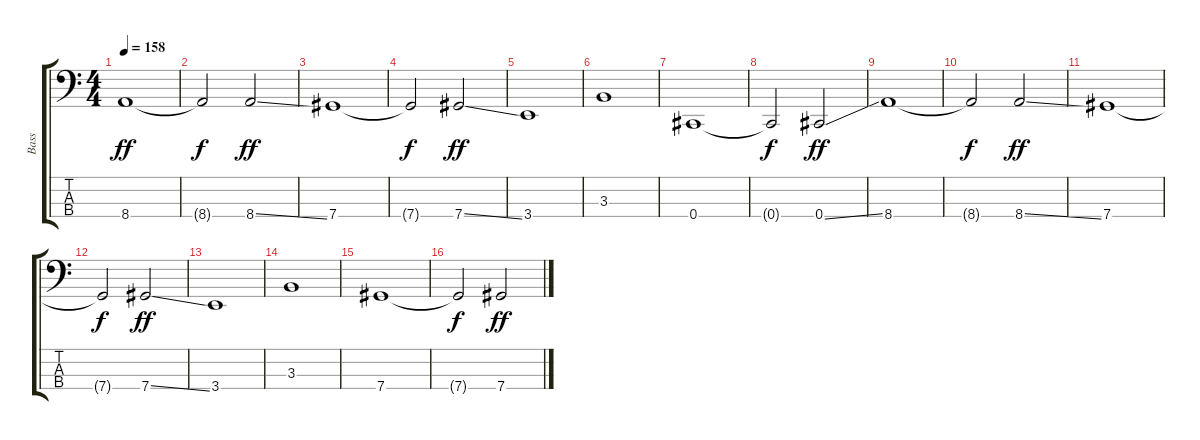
\track ("Bass" "Bass") {instrument contrabass}
\staff {score tabs}
\tuning (Gb2 Db2 Ab1 Db1) {hide}
\ts (4 4)
\tempo 158
\clef f4
\ks c
8.4.1{dy ff} |
8.4{t}.2{dy f} 8.4{ss}.2{dy ff} |
7.4.1 |
7.4{t}.2{dy f} 7.4{ss}.2{dy ff} |
3.4.1 |
3.3.1 |
0.4.1 |
0.4{t}.2{dy f} 0.4{ss}.2{dy ff} |
8.4.1 |
8.4{t}.2{dy f} 8.4{ss}.2{dy ff} |
7.4.1 |
7.4{t}.2{dy f} 7.4{ss}.2{dy ff} |
3.4.1 |
3.3.1 |
7.4.1 |
7.4{t}.2{dy f} 7.4{ss}.2{dy ff}
